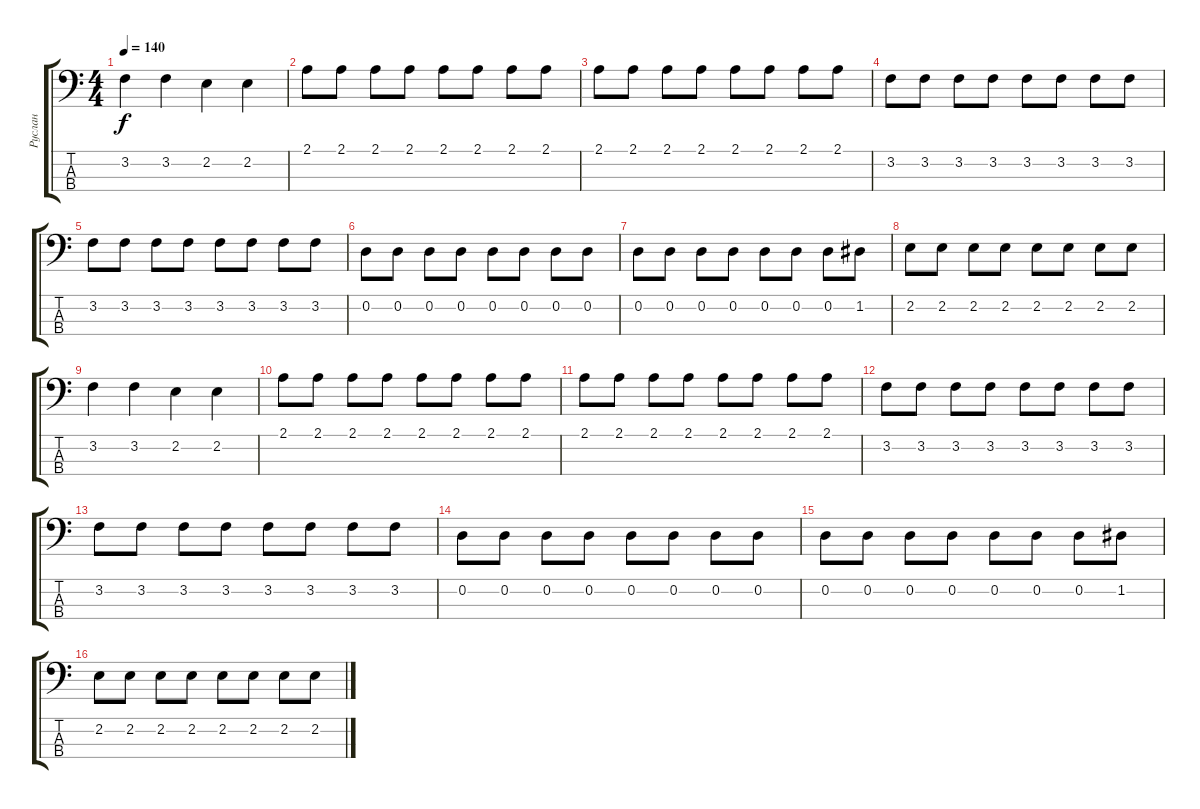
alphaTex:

\track ("Руслан" "Руслан") {instrument acousticguitarsteel}
\staff {score tabs}
\tuning (G2 D2 A1 E1) {hide}
\ts (4 4)
\tempo 140
\clef f4
\ks c
3.2.4{dy f} 3.2.4 2.2.4 2.2.4 |
2.1.8 2.1.8 2.1.8 2.1.8 2.1.8 2.1.8 2.1.8 2.1.8 |
2.1.8 2.1.8 2.1.8 2.1.8 2.1.8 2.1.8 2.1.8 2.1.8 |
3.2.8 3.2.8 3.2.8 3.2.8 3.2.8 3.2.8 3.2.8 3.2.8 |
3.2.8 3.2.8 3.2.8 3.2.8 3.2.8 3.2.8 3.2.8 3.2.8 |
0.2.8 0.2.8 0.2.8 0.2.8 0.2.8 0.2.8 0.2.8 0.2.8 |
0.2.8 0.2.8 0.2.8 0.2.8 0.2.8 0.2.8 0.2.8 1.2.8 |
2.2.8 2.2.8 2.2.8 2.2.8 2.2.8 2.2.8 2.2.8 2.2.8 |
3.2.4 3.2.4 2.2.4 2.2.4 |
2.1.8 2.1.8 2.1.8 2.1.8 2.1.8 2.1.8 2.1.8 2.1.8 |
2.1.8 2.1.8 2.1.8 2.1.8 2.1.8 2.1.8 2.1.8 2.1.8 |
3.2.8 3.2.8 3.2.8 3.2.8 3.2.8 3.2.8 3.2.8 3.2.8 |
3.2.8 3.2.8 3.2.8 3.2.8 3.2.8 3.2.8 3.2.8 3.2.8 |
0.2.8 0.2.8 0.2.8 0.2.8 0.2.8 0.2.8 0.2.8 0.2.8 |
0.2.8 0.2.8 0.2.8 0.2.8 0.2.8 0.2.8 0.2.8 1.2.8 |
2.2.8 2.2.8 2.2.8 2.2.8 2.2.8 2.2.8 2.2.8 2.2.8
